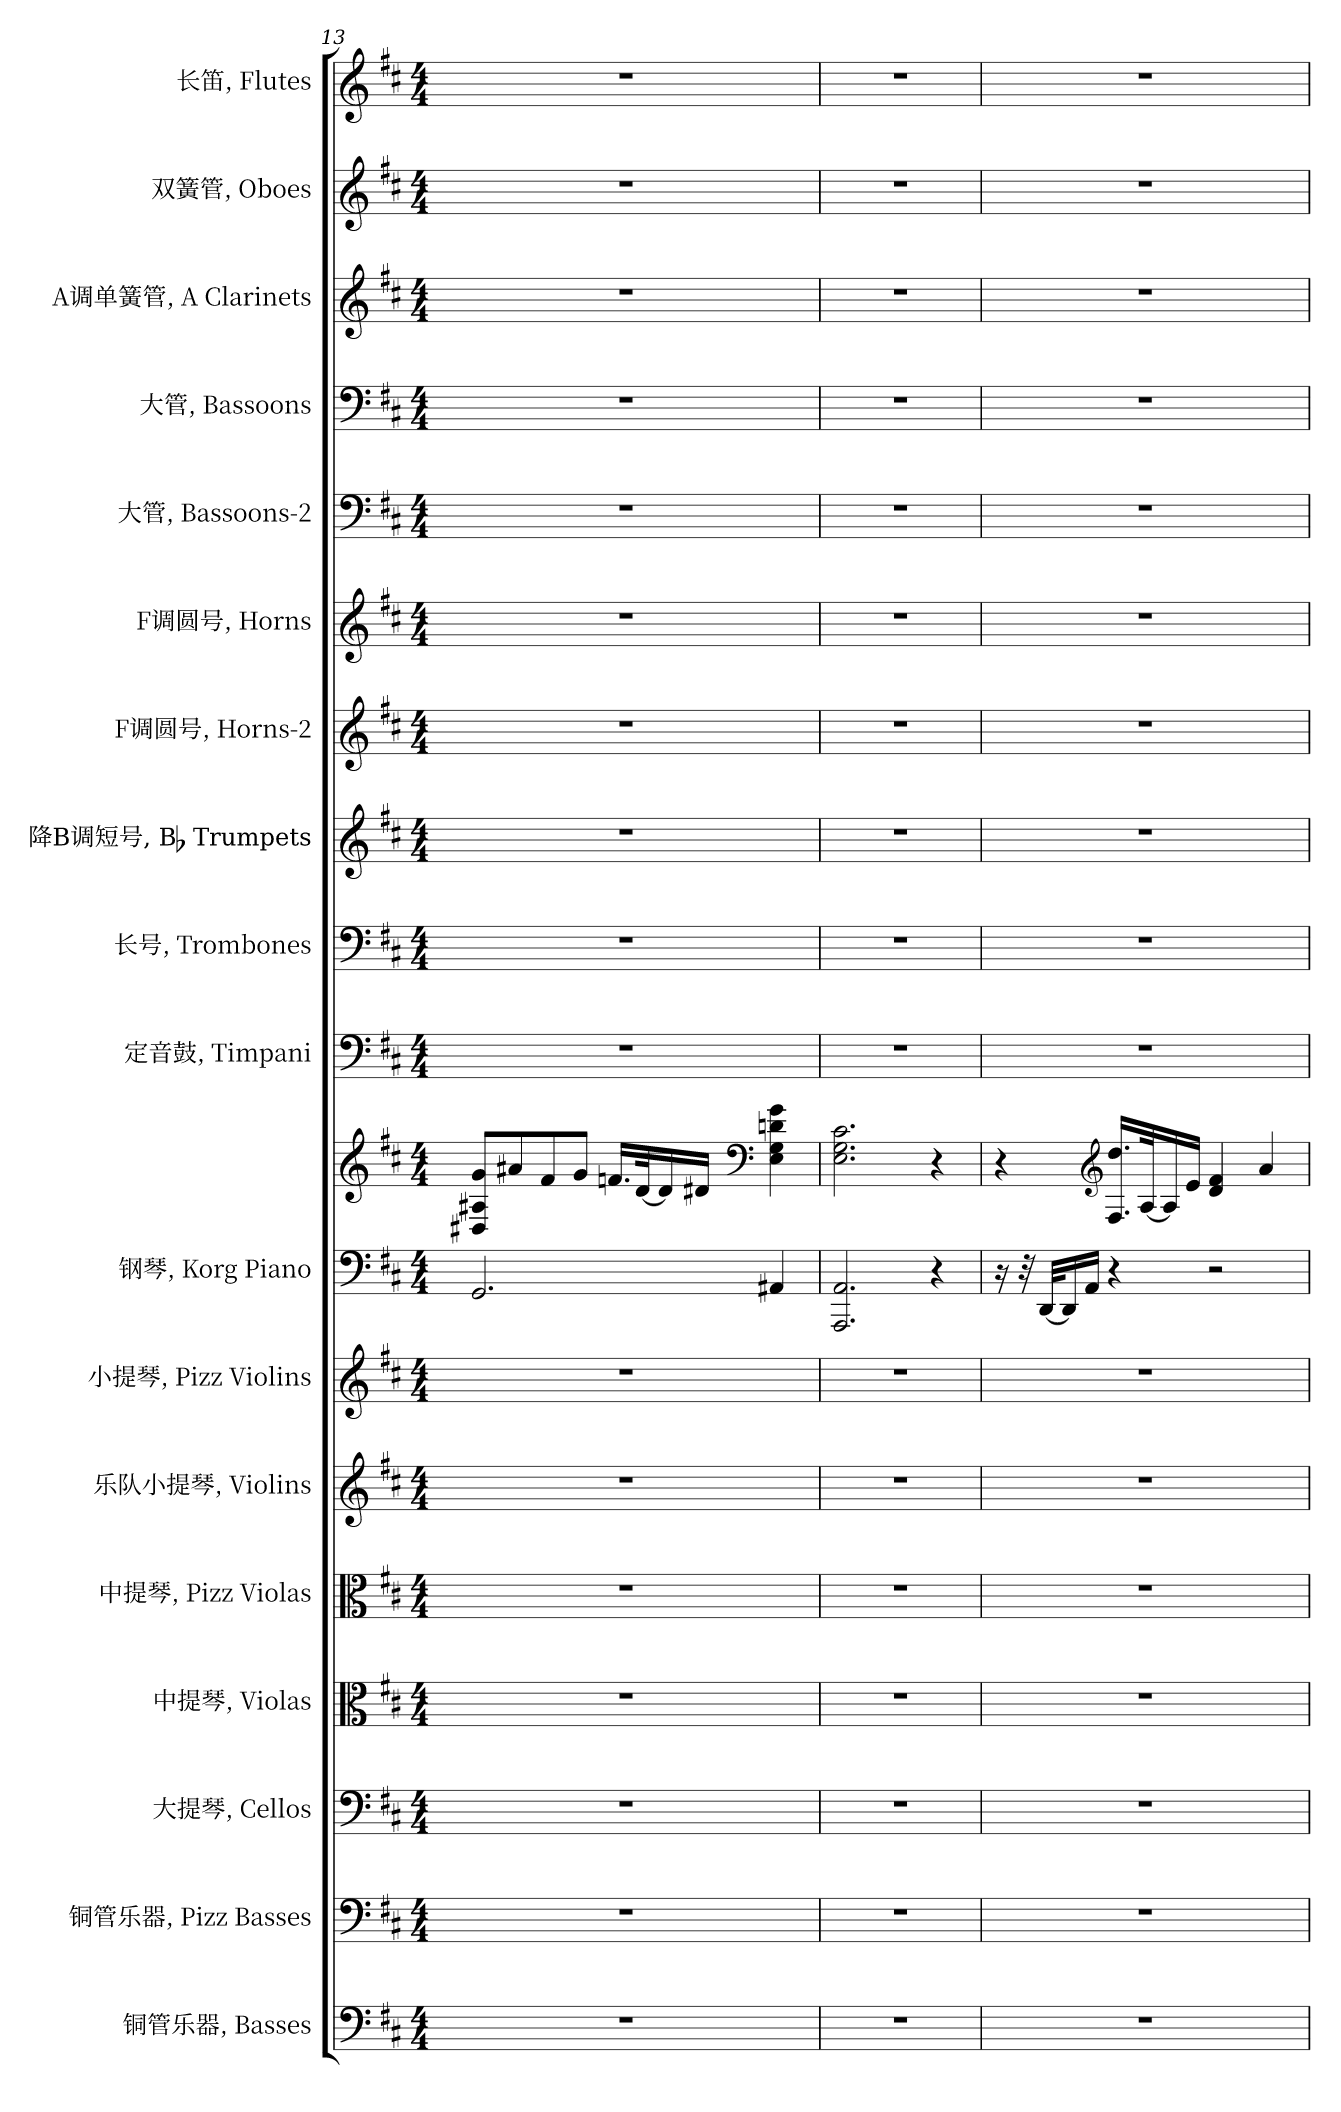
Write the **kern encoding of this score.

**kern	**kern	**kern	**kern	**kern	**kern	**kern	**kern	**kern	**kern	**kern	**kern	**kern	**kern	**kern	**kern	**kern	**kern	**kern
*part18	*part17	*part16	*part15	*part14	*part13	*part12	*part11	*part11	*part10	*part9	*part8	*part7	*part6	*part5	*part4	*part3	*part2	*part1
*staff19	*staff18	*staff17	*staff16	*staff15	*staff14	*staff13	*staff12	*staff11	*staff10	*staff9	*staff8	*staff7	*staff6	*staff5	*staff4	*staff3	*staff2	*staff1
*I"铜管乐器, Basses	*I"铜管乐器, Pizz Basses	*I"大提琴, Cellos	*I"中提琴, Violas	*I"中提琴, Pizz Violas	*I"乐队小提琴, Violins	*I"小提琴, Pizz Violins	*I"钢琴, Korg Piano	*	*I"定音鼓, Timpani	*I"长号, Trombones	*I"降B调短号, Bb Trumpets	*I"F调圆号, Horns-2	*I"F调圆号, Horns	*I"大管, Bassoons-2	*I"大管, Bassoons	*I"A调单簧管, A Clarinets	*I"双簧管, Oboes	*I"长笛, Flutes
*	*	*	*I'Vla.	*I'Vla.	*I'Vlns.	*I'Vln.	*I'Pno.	*	*I'Timp.	*I'Tbn.	*	*I'F Hn.	*I'F Hn.	*I'Bsn.	*I'Bsn.	*I'A Cl.	*I'Ob.	*I'Fl.
*clefF4	*clefF4	*clefF4	*clefC3	*clefC3	*clefG2	*clefG2	*clefF4	*clefG2	*clefF4	*clefF4	*clefG2	*clefG2	*clefG2	*clefF4	*clefF4	*clefG2	*clefG2	*clefG2
*	*	*	*	*	*	*	*	*	*	*	*ITrd1c2	*ITrd4c7	*ITrd4c7	*	*	*ITrd2c3	*	*
*k[f#c#]	*k[f#c#]	*k[f#c#]	*k[f#c#]	*k[f#c#]	*k[f#c#]	*k[f#c#]	*k[f#c#]	*k[f#c#]	*k[f#c#]	*k[f#c#]	*k[]	*k[f#]	*k[f#]	*k[f#c#]	*k[f#c#]	*k[f#c#g#d#a#]	*k[f#c#]	*k[f#c#]
*M4/4	*M4/4	*M4/4	*M4/4	*M4/4	*M4/4	*M4/4	*M4/4	*M4/4	*M4/4	*M4/4	*M4/4	*M4/4	*M4/4	*M4/4	*M4/4	*M4/4	*M4/4	*M4/4
=13	=13	=13	=13	=13	=13	=13	=13	=13	=13	=13	=13	=13	=13	=13	=13	=13	=13	=13
1r	1r	1r	1r	1r	1r	1r	2.GG/	8D#X/ 8A#X/ 8g/L	1r	1r	1r	1r	1r	1r	1r	1r	1r	1r
.	.	.	.	.	.	.	.	8a#X/	.	.	.	.	.	.	.	.	.	.
.	.	.	.	.	.	.	.	8f#/	.	.	.	.	.	.	.	.	.	.
.	.	.	.	.	.	.	.	8g/J	.	.	.	.	.	.	.	.	.	.
.	.	.	.	.	.	.	.	16.fn/LL	.	.	.	.	.	.	.	.	.	.
.	.	.	.	.	.	.	.	[32d/K	.	.	.	.	.	.	.	.	.	.
.	.	.	.	.	.	.	.	16d/]	.	.	.	.	.	.	.	.	.	.
.	.	.	.	.	.	.	.	16d#X/JJ	.	.	.	.	.	.	.	.	.	.
*	*	*	*	*	*	*	*	*clefF4	*	*	*	*	*	*	*	*	*	*
.	.	.	.	.	.	.	4AA#X/	4E\ 4G\ 4dn\ 4g\	.	.	.	.	.	.	.	.	.	.
=14	=14	=14	=14	=14	=14	=14	=14	=14	=14	=14	=14	=14	=14	=14	=14	=14	=14	=14
1r	1r	1r	1r	1r	1r	1r	2.AAA/ 2.AA/	2.E\ 2.G\ 2.c#\	1r	1r	1r	1r	1r	1r	1r	1r	1r	1r
.	.	.	.	.	.	.	4r	4r	.	.	.	.	.	.	.	.	.	.
!!LO:PB:g=z
=15	=15	=15	=15	=15	=15	=15	=15	=15	=15	=15	=15	=15	=15	=15	=15	=15	=15	=15
1r	1r	1r	1r	1r	1r	1r	16r	4r	1r	1r	1r	1r	1r	1r	1r	1r	1r	1r
.	.	.	.	.	.	.	32r	.	.	.	.	.	.	.	.	.	.	.
.	.	.	.	.	.	.	[32DD/KLL	.	.	.	.	.	.	.	.	.	.	.
.	.	.	.	.	.	.	16DD/]	.	.	.	.	.	.	.	.	.	.	.
.	.	.	.	.	.	.	16AA/JJ	.	.	.	.	.	.	.	.	.	.	.
*	*	*	*	*	*	*	*	*clefG2	*	*	*	*	*	*	*	*	*	*
.	.	.	.	.	.	.	4r	16.F#/ 16.dd/LL	.	.	.	.	.	.	.	.	.	.
.	.	.	.	.	.	.	.	[32A/K	.	.	.	.	.	.	.	.	.	.
.	.	.	.	.	.	.	.	16A/]	.	.	.	.	.	.	.	.	.	.
.	.	.	.	.	.	.	.	16e/JJ	.	.	.	.	.	.	.	.	.	.
.	.	.	.	.	.	.	2r	4d/ 4f#/	.	.	.	.	.	.	.	.	.	.
.	.	.	.	.	.	.	.	4a/	.	.	.	.	.	.	.	.	.	.
=	=	=	=	=	=	=	=	=	=	=	=	=	=	=	=	=	=	=
*-	*-	*-	*-	*-	*-	*-	*-	*-	*-	*-	*-	*-	*-	*-	*-	*-	*-	*-
